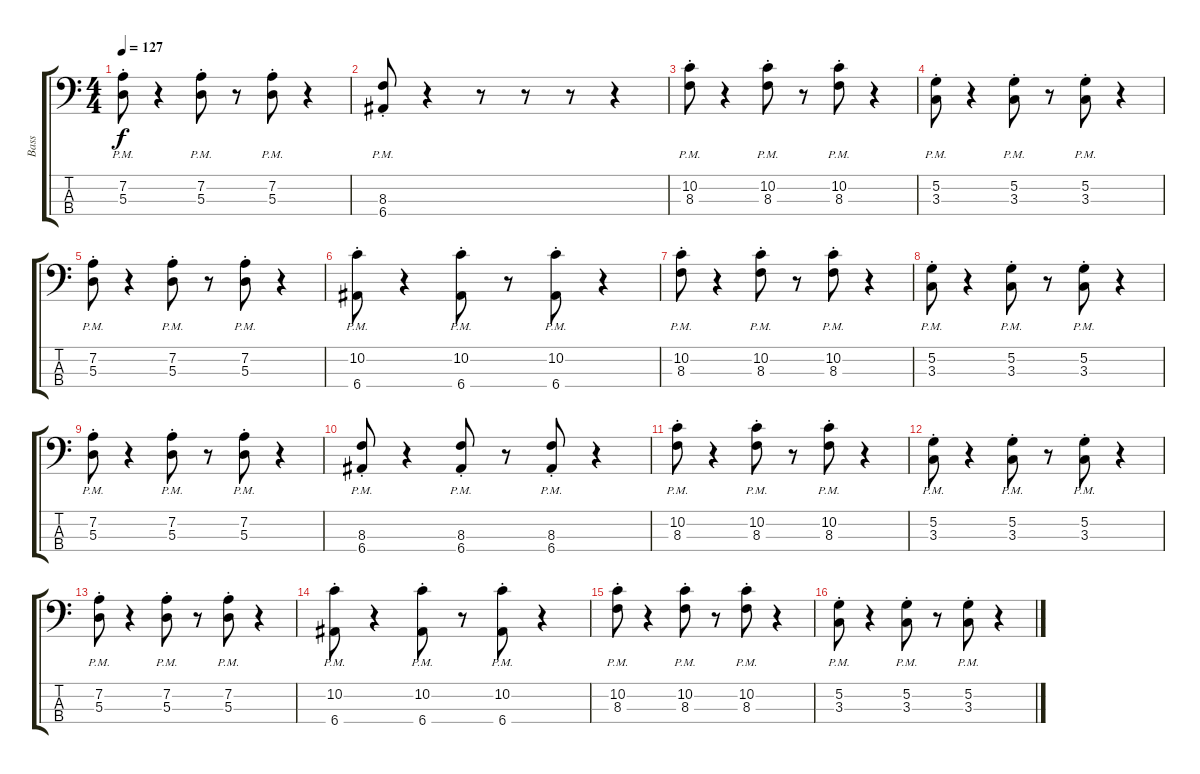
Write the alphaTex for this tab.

\track ("Bass" "Bass") {instrument electricbassfinger}
\staff {score tabs}
\tuning (G2 D2 A1 E1) {hide}
\ts (4 4)
\tempo 127
\clef f4
\ks c
(7.2{pm st} 5.3{pm st}).8{dy f} r.4 (7.2{pm st} 5.3{pm st}).8 r.8 (7.2{pm st} 5.3{pm st}).8 r.4 |
(8.3{pm st} 6.4{pm st}).8 r.4 r.8 r.8 r.8 r.4 |
(10.2{pm st} 8.3{pm st}).8 r.4 (10.2{pm st} 8.3{pm st}).8 r.8 (10.2{pm st} 8.3{pm st}).8 r.4 |
(5.2{pm st} 3.3{pm st}).8 r.4 (5.2{pm st} 3.3{pm st}).8 r.8 (5.2{pm st} 3.3{pm st}).8 r.4 |
(7.2{pm st} 5.3{pm st}).8 r.4 (7.2{pm st} 5.3{pm st}).8 r.8 (7.2{pm st} 5.3{pm st}).8 r.4 |
(10.2{pm st} 6.4{pm st}).8 r.4 (10.2{pm st} 6.4{pm st}).8 r.8 (10.2{pm st} 6.4{pm st}).8 r.4 |
(10.2{pm st} 8.3{pm st}).8 r.4 (10.2{pm st} 8.3{pm st}).8 r.8 (10.2{pm st} 8.3{pm st}).8 r.4 |
(5.2{pm st} 3.3{pm st}).8 r.4 (5.2{pm st} 3.3{pm st}).8 r.8 (5.2{pm st} 3.3{pm st}).8 r.4 |
(7.2{pm st} 5.3{pm st}).8 r.4 (7.2{pm st} 5.3{pm st}).8 r.8 (7.2{pm st} 5.3{pm st}).8 r.4 |
(8.3{pm st} 6.4{pm st}).8 r.4 (8.3{pm st} 6.4{pm st}).8 r.8 (8.3{pm st} 6.4{pm st}).8 r.4 |
(10.2{pm st} 8.3{pm st}).8 r.4 (10.2{pm st} 8.3{pm st}).8 r.8 (10.2{pm st} 8.3{pm st}).8 r.4 |
(5.2{pm st} 3.3{pm st}).8 r.4 (5.2{pm st} 3.3{pm st}).8 r.8 (5.2{pm st} 3.3{pm st}).8 r.4 |
(7.2{pm st} 5.3{pm st}).8 r.4 (7.2{pm st} 5.3{pm st}).8 r.8 (7.2{pm st} 5.3{pm st}).8 r.4 |
(10.2{pm st} 6.4{pm st}).8 r.4 (10.2{pm st} 6.4{pm st}).8 r.8 (10.2{pm st} 6.4{pm st}).8 r.4 |
(10.2{pm st} 8.3{pm st}).8 r.4 (10.2{pm st} 8.3{pm st}).8 r.8 (10.2{pm st} 8.3{pm st}).8 r.4 |
(5.2{pm st} 3.3{pm st}).8 r.4 (5.2{pm st} 3.3{pm st}).8 r.8 (5.2{pm st} 3.3{pm st}).8 r.4
